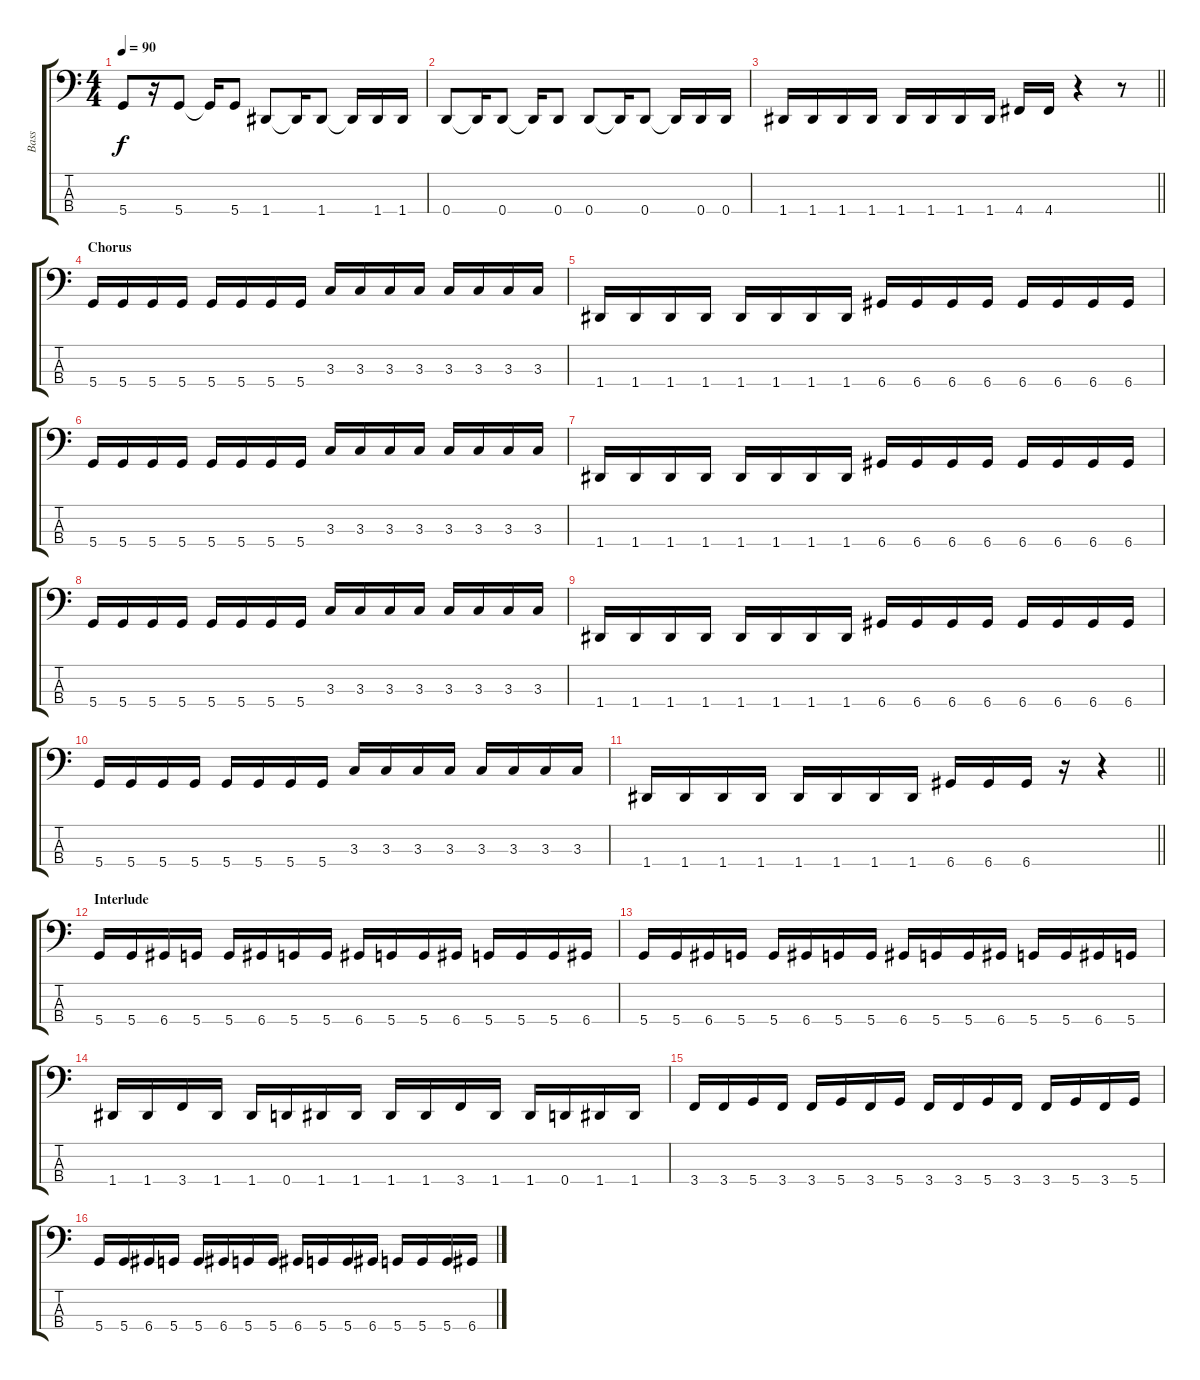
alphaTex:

\track ("Bass" "Bass") {instrument electricbasspick}
\staff {score tabs}
\tuning (G2 D2 A1 D1) {hide}
\ts (4 4)
\tempo 90
\clef f4
\ks c
5.4.8{dy f} r.16 5.4.8 5.4{t}.16 5.4.8 1.4.8 1.4{t}.16 1.4.8 1.4{t}.16 1.4.16 1.4.16 |
0.4.8 0.4{t}.16 0.4.8 0.4{t}.16 0.4.8 0.4.8 0.4{t}.16 0.4.8 0.4{t}.16 0.4.16 0.4.16 |
\barLineRight lightlight
1.4.16 1.4.16 1.4.16 1.4.16 1.4.16 1.4.16 1.4.16 1.4.16 4.4.16 4.4.16 r.4 r.8 |
\section ("" "Chorus")
5.4.16 5.4.16 5.4.16 5.4.16 5.4.16 5.4.16 5.4.16 5.4.16 3.3.16 3.3.16 3.3.16 3.3.16 3.3.16 3.3.16 3.3.16 3.3.16 |
1.4.16 1.4.16 1.4.16 1.4.16 1.4.16 1.4.16 1.4.16 1.4.16 6.4.16 6.4.16 6.4.16 6.4.16 6.4.16 6.4.16 6.4.16 6.4.16 |
5.4.16 5.4.16 5.4.16 5.4.16 5.4.16 5.4.16 5.4.16 5.4.16 3.3.16 3.3.16 3.3.16 3.3.16 3.3.16 3.3.16 3.3.16 3.3.16 |
1.4.16 1.4.16 1.4.16 1.4.16 1.4.16 1.4.16 1.4.16 1.4.16 6.4.16 6.4.16 6.4.16 6.4.16 6.4.16 6.4.16 6.4.16 6.4.16 |
5.4.16 5.4.16 5.4.16 5.4.16 5.4.16 5.4.16 5.4.16 5.4.16 3.3.16 3.3.16 3.3.16 3.3.16 3.3.16 3.3.16 3.3.16 3.3.16 |
1.4.16 1.4.16 1.4.16 1.4.16 1.4.16 1.4.16 1.4.16 1.4.16 6.4.16 6.4.16 6.4.16 6.4.16 6.4.16 6.4.16 6.4.16 6.4.16 |
5.4.16 5.4.16 5.4.16 5.4.16 5.4.16 5.4.16 5.4.16 5.4.16 3.3.16 3.3.16 3.3.16 3.3.16 3.3.16 3.3.16 3.3.16 3.3.16 |
\barLineRight lightlight
1.4.16 1.4.16 1.4.16 1.4.16 1.4.16 1.4.16 1.4.16 1.4.16 6.4.16 6.4.16 6.4.16 r.16 r.4 |
\section ("" "Interlude")
5.4.16 5.4.16 6.4.16 5.4.16 5.4.16 6.4.16 5.4.16 5.4.16 6.4.16 5.4.16 5.4.16 6.4.16 5.4.16 5.4.16 5.4.16 6.4.16 |
5.4.16 5.4.16 6.4.16 5.4.16 5.4.16 6.4.16 5.4.16 5.4.16 6.4.16 5.4.16 5.4.16 6.4.16 5.4.16 5.4.16 6.4.16 5.4.16 |
1.4.16 1.4.16 3.4.16 1.4.16 1.4.16 0.4.16 1.4.16 1.4.16 1.4.16 1.4.16 3.4.16 1.4.16 1.4.16 0.4.16 1.4.16 1.4.16 |
3.4.16 3.4.16 5.4.16 3.4.16 3.4.16 5.4.16 3.4.16 5.4.16 3.4.16 3.4.16 5.4.16 3.4.16 3.4.16 5.4.16 3.4.16 5.4.16 |
5.4.16 5.4.16 6.4.16 5.4.16 5.4.16 6.4.16 5.4.16 5.4.16 6.4.16 5.4.16 5.4.16 6.4.16 5.4.16 5.4.16 5.4.16 6.4.16
